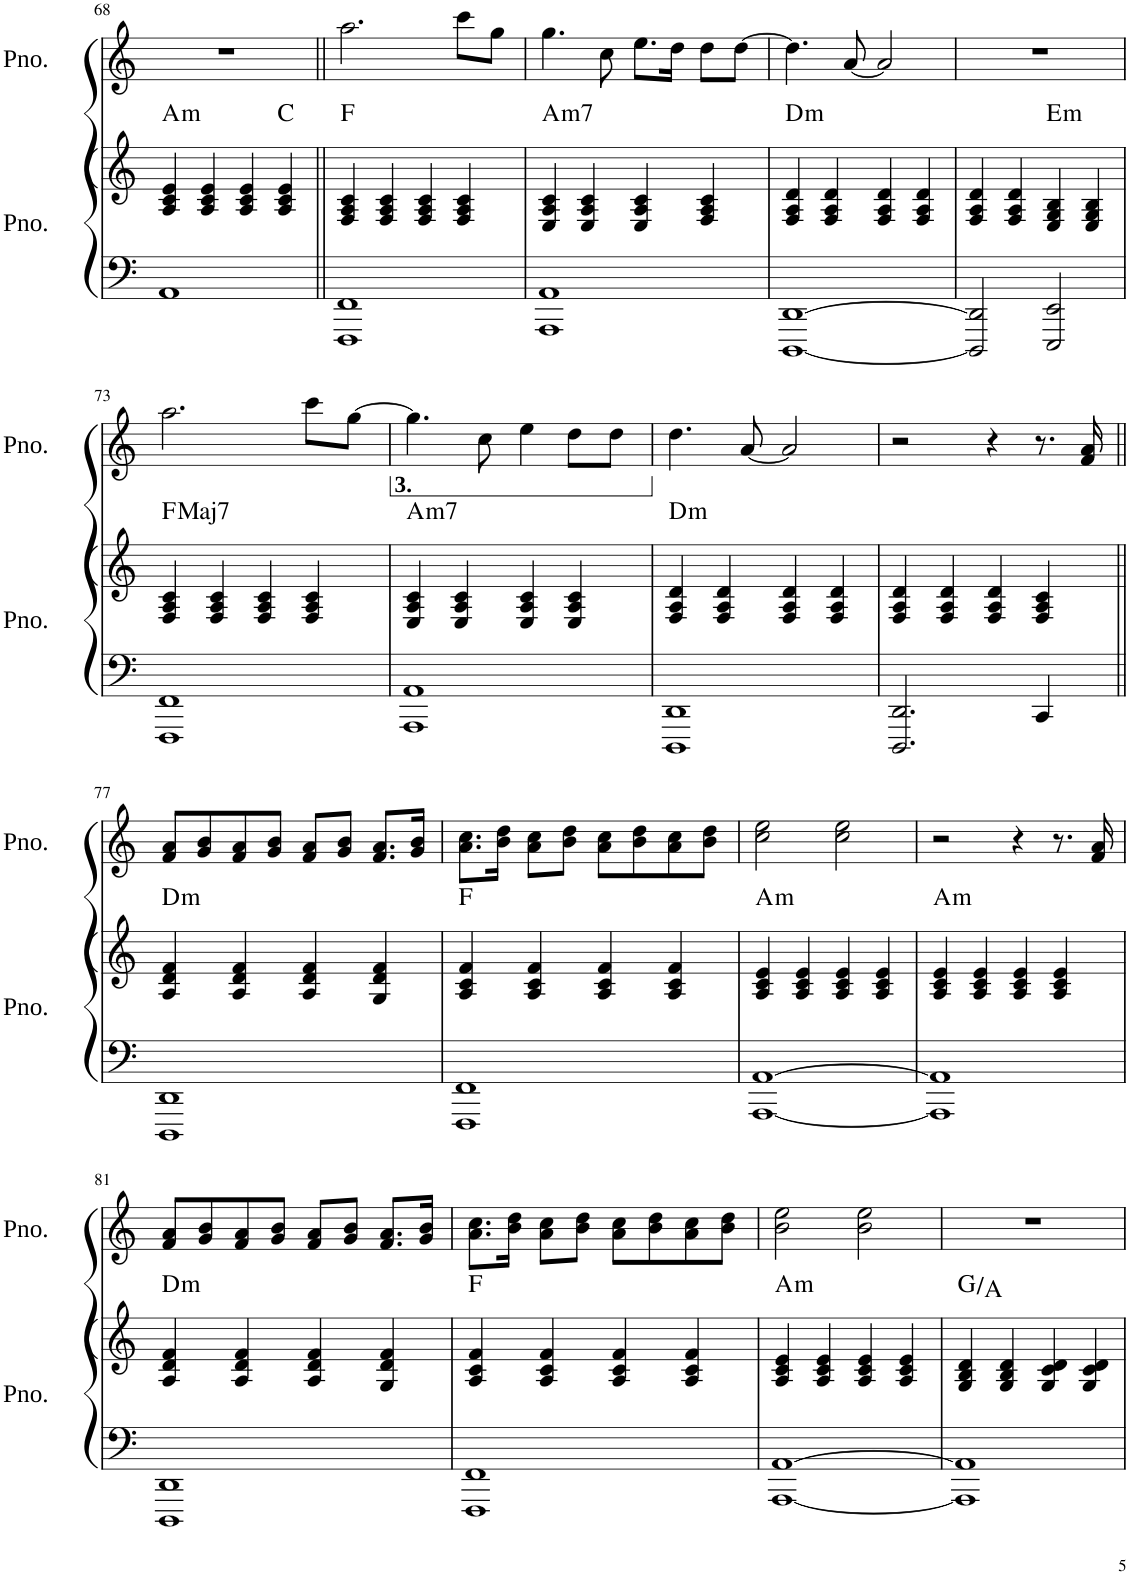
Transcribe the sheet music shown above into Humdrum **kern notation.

**kern	**kern	**harte	**kern
*part2	*part2	*part2	*part1
*staff3	*staff2	*	*staff1
*I"Piano	*	*	*I"Piano
*I'Pno.	*	*	*I'Pno.
!!LO:PB:g=z
*clefF4	*clefG2	*	*clefG2
*k[]	*k[]	*	*k[]
*M4/4	*M4/4	*	*M4/4
=68	=68	=68	=68
!	!	!LO:H:kt=m	!
1AA	4A/ 4c/ 4e/	A:min	1r
.	4A/ 4c/ 4e/	.	.
.	4A/ 4c/ 4e/	.	.
.	4A/ 4c/ 4e/	C:maj	.
=69||	=69||	=69||	=69||
1FFF 1FF	4F/ 4A/ 4c/	F:maj	2.aa\
.	4F/ 4A/ 4c/	.	.
.	4F/ 4A/ 4c/	.	.
.	4F/ 4A/ 4c/	.	8ccc\L
.	.	.	8gg\J
=70	=70	=70	=70
!	!	!LO:H:kt=m7	!
1AAA 1AA	4E/ 4A/ 4c/	A:min7	4.gg\
.	4E/ 4A/ 4c/	.	.
.	.	.	8cc\
.	4E/ 4A/ 4c/	.	8.ee\L
.	.	.	16dd\Jk
.	4F/ 4A/ 4c/	.	8dd\L
.	.	.	[8dd\J
=71	=71	=71	=71
!	!	!LO:H:kt=m	!
[1DDD [1DD	4F/ 4A/ 4d/	D:min	4.dd\]
.	4F/ 4A/ 4d/	.	.
.	.	.	[8a/
.	4F/ 4A/ 4d/	.	2a/]
.	4F/ 4A/ 4d/	.	.
=72	=72	=72	=72
2DDD/] 2DD/]	4F/ 4A/ 4d/	.	1r
.	4F/ 4A/ 4d/	.	.
!	!	!LO:H:kt=m	!
2EEE/ 2EE/	4E/ 4G/ 4B/	E:min	.
.	4E/ 4G/ 4B/	.	.
!!LO:LB:g=z
=73	=73	=73	=73
!	!	!LO:H:kt=Maj7	!
1FFF 1FF	4F/ 4A/ 4c/	F:maj7	2.aa\
.	4F/ 4A/ 4c/	.	.
.	4F/ 4A/ 4c/	.	.
.	4F/ 4A/ 4c/	.	8ccc\L
.	.	.	[8gg\J
=74	=74	=74	=74
!	!	!LO:H:kt=m7	!
1AAA 1AA	4E/ 4A/ 4c/	A:min7	4.gg\]
.	4E/ 4A/ 4c/	.	.
.	.	.	8cc\
.	4E/ 4A/ 4c/	.	4ee\
.	4E/ 4A/ 4c/	.	8dd\L
.	.	.	8dd\J
=75	=75	=75	=75
!	!	!LO:H:kt=m	!
1DDD 1DD	4F/ 4A/ 4d/	D:min	4.dd\
.	4F/ 4A/ 4d/	.	.
.	.	.	[8a/
.	4F/ 4A/ 4d/	.	2a/]
.	4F/ 4A/ 4d/	.	.
=76	=76	=76	=76
2.DDD/ 2.DD/	4F/ 4A/ 4d/	.	2r
.	4F/ 4A/ 4d/	.	.
.	4F/ 4A/ 4d/	.	4r
4CC/	4F/ 4A/ 4c/	.	8.r
.	.	.	16f/ 16a/
!!LO:LB:g=z
=77||	=77||	=77||	=77||
!	!	!LO:H:kt=m	!
1DDD 1DD	4A/ 4d/ 4f/	D:min	8f/ 8a/L
.	.	.	8g/ 8b/
.	4A/ 4d/ 4f/	.	8f/ 8a/
.	.	.	8g/ 8b/J
.	4A/ 4d/ 4f/	.	8f/ 8a/L
.	.	.	8g/ 8b/J
.	4G/ 4d/ 4f/	.	8.f/ 8.a/L
.	.	.	16g/ 16b/Jk
=78	=78	=78	=78
1FFF 1FF	4A/ 4c/ 4f/	F:maj	8.a\ 8.cc\L
.	.	.	16b\ 16dd\Jk
.	4A/ 4c/ 4f/	.	8a\ 8cc\L
.	.	.	8b\ 8dd\J
.	4A/ 4c/ 4f/	.	8a\ 8cc\L
.	.	.	8b\ 8dd\
.	4A/ 4c/ 4f/	.	8a\ 8cc\
.	.	.	8b\ 8dd\J
=79	=79	=79	=79
!	!	!LO:H:kt=m	!
[1AAA [1AA	4A/ 4c/ 4e/	A:min	2cc\ 2ee\
.	4A/ 4c/ 4e/	.	.
.	4A/ 4c/ 4e/	.	2cc\ 2ee\
.	4A/ 4c/ 4e/	.	.
=80	=80	=80	=80
!	!	!LO:H:kt=m	!
1AAA] 1AA]	4A/ 4c/ 4e/	A:min	2r
.	4A/ 4c/ 4e/	.	.
.	4A/ 4c/ 4e/	.	4r
.	4A/ 4c/ 4e/	.	8.r
.	.	.	16f/ 16a/
!!LO:LB:g=z
=81	=81	=81	=81
!	!	!LO:H:kt=m	!
1DDD 1DD	4A/ 4d/ 4f/	D:min	8f/ 8a/L
.	.	.	8g/ 8b/
.	4A/ 4d/ 4f/	.	8f/ 8a/
.	.	.	8g/ 8b/J
.	4A/ 4d/ 4f/	.	8f/ 8a/L
.	.	.	8g/ 8b/J
.	4G/ 4d/ 4f/	.	8.f/ 8.a/L
.	.	.	16g/ 16b/Jk
=82	=82	=82	=82
1FFF 1FF	4A/ 4c/ 4f/	F:maj	8.a\ 8.cc\L
.	.	.	16b\ 16dd\Jk
.	4A/ 4c/ 4f/	.	8a\ 8cc\L
.	.	.	8b\ 8dd\J
.	4A/ 4c/ 4f/	.	8a\ 8cc\L
.	.	.	8b\ 8dd\
.	4A/ 4c/ 4f/	.	8a\ 8cc\
.	.	.	8b\ 8dd\J
=83	=83	=83	=83
!	!	!LO:H:kt=m	!
[1AAA [1AA	4A/ 4c/ 4e/	A:min	2b\ 2ee\
.	4A/ 4c/ 4e/	.	.
.	4A/ 4c/ 4e/	.	2b\ 2ee\
.	4A/ 4c/ 4e/	.	.
=84	=84	=84	=84
1AAA] 1AA]	4G/ 4B/ 4d/	G:maj/2	1r
.	4G/ 4B/ 4d/	.	.
.	4G/ 4c/ 4d/	.	.
.	4G/ 4c/ 4d/	.	.
=	=	=	=
*-	*-	*-	*-
